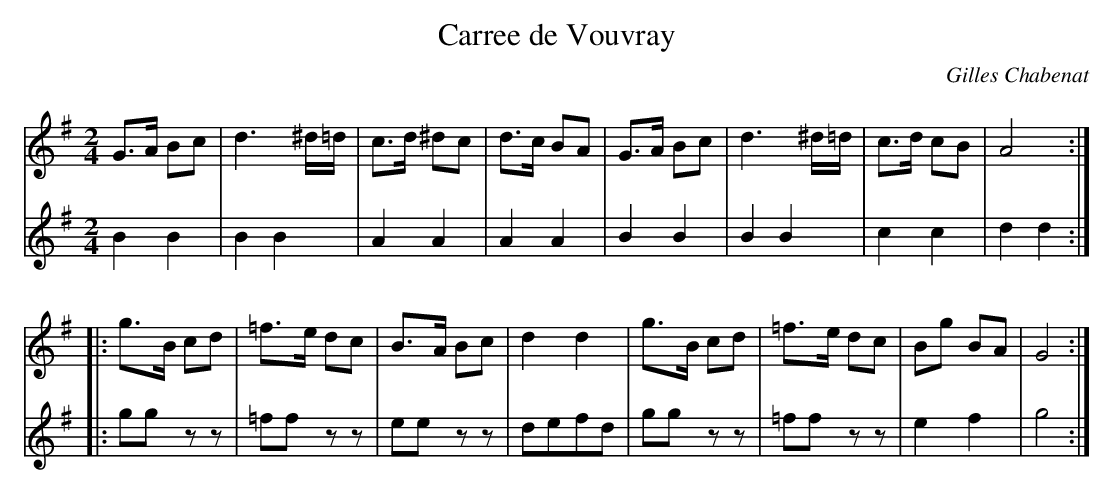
X:1
T: Carree de Vouvray
C:Gilles Chabenat
L:1/8
M:2/4
K:G major
[V:1]G>A Bc|d3^d/=d/|c>d ^dc|d>c BA|G>A Bc|d3^d/=d/|c>d cB|A4:|
[V:2]B2B2|B2B2|A2A2|A2A2|B2B2|B2B2|c2c2|d2d2:|
[V:1]|:g>B cd|=f>e dc|B>A Bc|d2d2|g>B cd|=f>e dc|Bg BA|G4:|
[V:2]|:ggzz|=ffzz|eezz|defd|ggzz|=ffzz|e2f2|g4 :|
